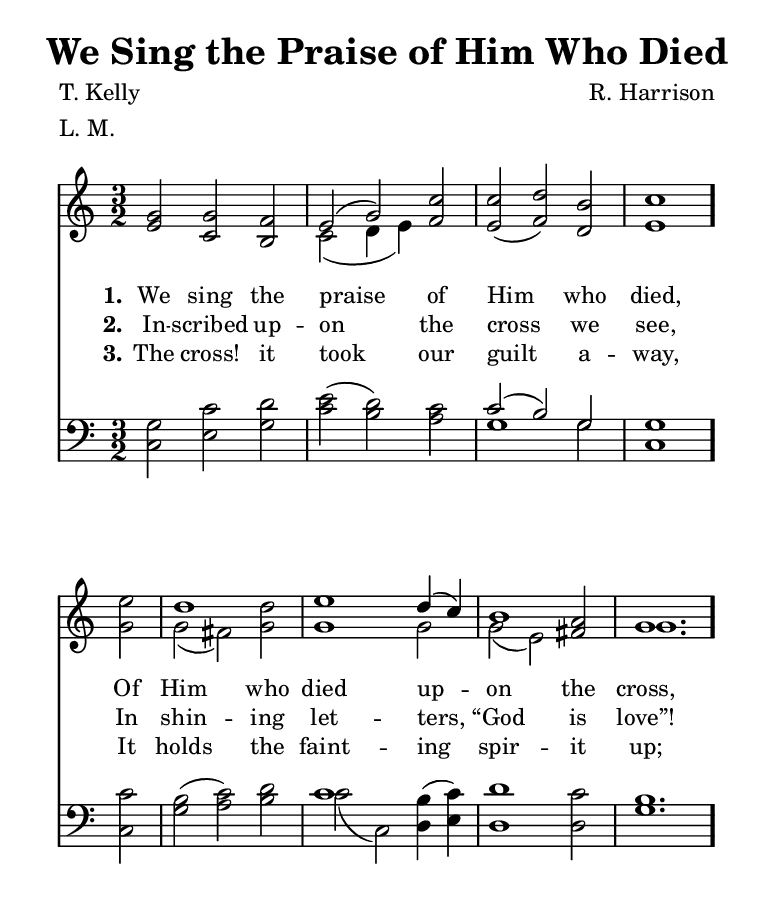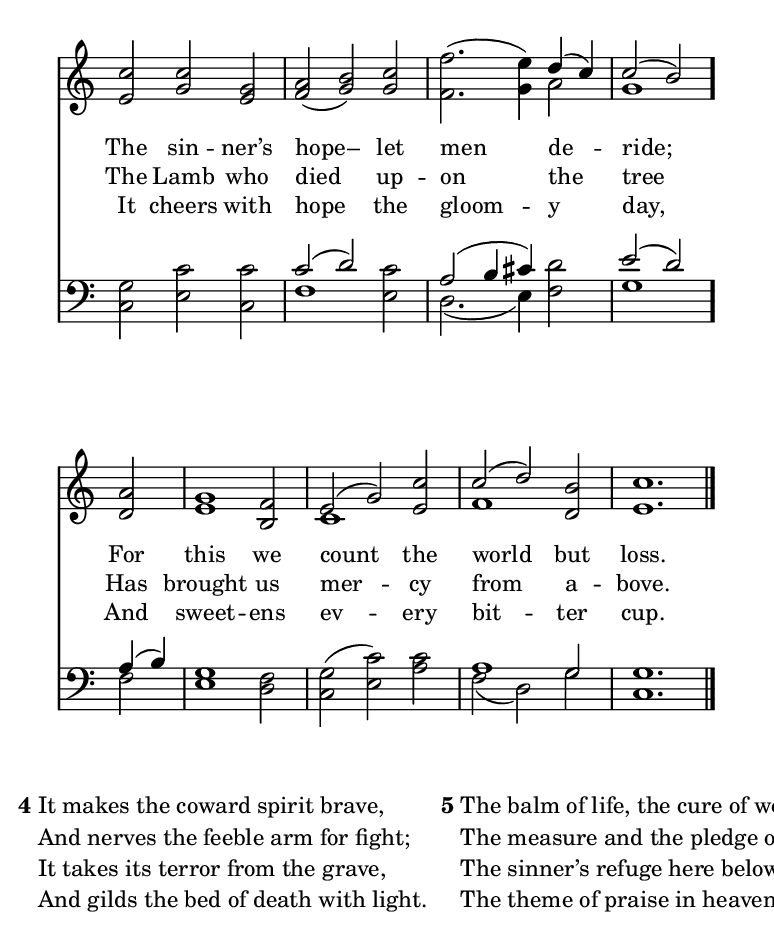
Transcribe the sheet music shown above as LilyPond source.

\include "common/global.ily"
\paper {
  \include "common/paper.ily"
  ragged-bottom = ##t
  systems-per-page = #(cond (is-eogsized 3) (#t #f))
  system-system-spacing.padding = 11
}

\header{
  %gospel
  hymnnumber = "131"
  title = "We Sing the Praise of Him Who Died"
  tunename = "Warrington"
  meter = "L. M."
  poet = "T. Kelly"
  composer = "R. Harrison"
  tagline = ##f
}

% for fermata in MIDI
ta = { \tempo 2=80 }
tb = { \tempo 2=40 }

global = {
  \include "common/overrides.ily"
  \override Staff.TimeSignature.style = #'numbered
  \time 3/2
  \override Score.MetronomeMark.transparent = ##t % hide all fermata changes too
  \ta
  \key c \major
  \autoBeamOff
}

notesSoprano = {
\global
\relative c'' {

g2 g f | e( g) c | c( d) b | c1
e2 | d1 d2 | e1 d4( c) | b1 a2 | g1. |
c2 c g | a( b) c | f2.( e4) d( c) | c2( b)
a | g1 f2 | e( g) c | c( d) b | c1. |

  \bar "|."

}
}

notesAlto = {
\global
\relative e' {

e2 c b | c( d4 e) f2 | e( f) d | e1
g2 | g( fis) g | g1 g2 | g( e) fis | g1. |
e2 g e | f( g) g | f2.( g4) a2 | g1
d2 | e1 b2 | c1 e2 | f1 d2 | e1. |

}
}

notesTenor = {
\global
\relative a {

g2 c d | e( d) c | c( b) g | g1
c2 | b( c) d | c1 b4( c) | d1 c2 | b1. |
g2 c c | c( d) c | a( b4 cis) d2 | e( d)
a4( b) | g1 f2 | g( c) c | a1 g2 | g1. |

}
}

notesBass = {
\global
\relative f {

c2 e g | c( b) a | g1 g2 | c,1
c2 | g'( a) b | c( c,) d4( e) | d1 d2 | g1. |
c,2 e c | f1 e2 | d2.( e4) f2 | g1
f2 | e1 d2 | c( e) a | f( d) g | c,1. |

}
}

wordsA = \lyricmode {
\set stanza = "1."

We sing the praise of Him who died, \bar "."
Of Him who died up -- on the cross, \bar "."
The sin -- ner’s hope– let men de -- ride; \bar "."
For this we count the world but loss. \bar "."

}

wordsB = \lyricmode {
\set stanza = "2."

In -- scribed up -- on the cross we see,
In shin -- ing let -- ters, “God is love”!
The Lamb who died up -- on the tree
Has brought us mer -- cy from a -- bove.

}

wordsC = \lyricmode {
\set stanza = "3."

The cross! it took our guilt a -- way,
It holds the faint -- ing spir -- it up;
It cheers with hope the gloom -- y day,
And sweet -- ens ev -- ery bit -- ter cup.

}

wordsD = \markuplist {

\line { It makes the coward spirit brave, }
\line { And nerves the feeble arm for fight; }
\line { It takes its terror from the grave, }
\line { And gilds the bed of death with light. }

}

wordsE = \markuplist {

\line { The balm of life, the cure of woe, }
\line { The measure and the pledge of love, }
\line { The sinner’s refuge here below, }
\line { The theme of praise in heaven above. }

}

\score {
  \context ChoirStaff <<
    \context Staff = upper <<
      \set Staff.autoBeaming = ##f
      \set ChoirStaff.systemStartDelimiter = #'SystemStartBar
      \set ChoirStaff.printPartCombineTexts = ##f
      \partcombine #'(2 . 9) \notesSoprano \notesAlto
      \context NullVoice = sopranos { \voiceOne << \notesSoprano >> }
      \context NullVoice = altos { \voiceTwo << \notesAlto >> }
      \context Lyrics = one   \lyricsto sopranos \wordsA
      \context Lyrics = two   \lyricsto sopranos \wordsB
      \context Lyrics = three \lyricsto sopranos \wordsC
    >>
    \context Staff = men <<
      \set Staff.autoBeaming = ##f
      \clef bass
      \set ChoirStaff.printPartCombineTexts = ##f
      \partcombine #'(2 . 9) \notesTenor \notesBass
      \context NullVoice = tenors { \voiceOne << \notesTenor >> }
      \context NullVoice = basses { \voiceTwo << \notesBass >> }
    >>
  >>
  \layout {
    \include "common/layout.ily"
  }
  \midi{
    \include "common/midi.ily"
  }
}

\noPageBreak

\markup { \fill-line {
  \hspace #0.1
  \line{ \bold 4 \column { \wordsD } }
  \hspace #0.1
  \line{ \bold 5 \column { \wordsE } }
  \hspace #0.1
} }

\version "2.19.49"  % necessary for upgrading to future LilyPond versions.

% vi:set et ts=2 sw=2 ai nocindent syntax=lilypond:
